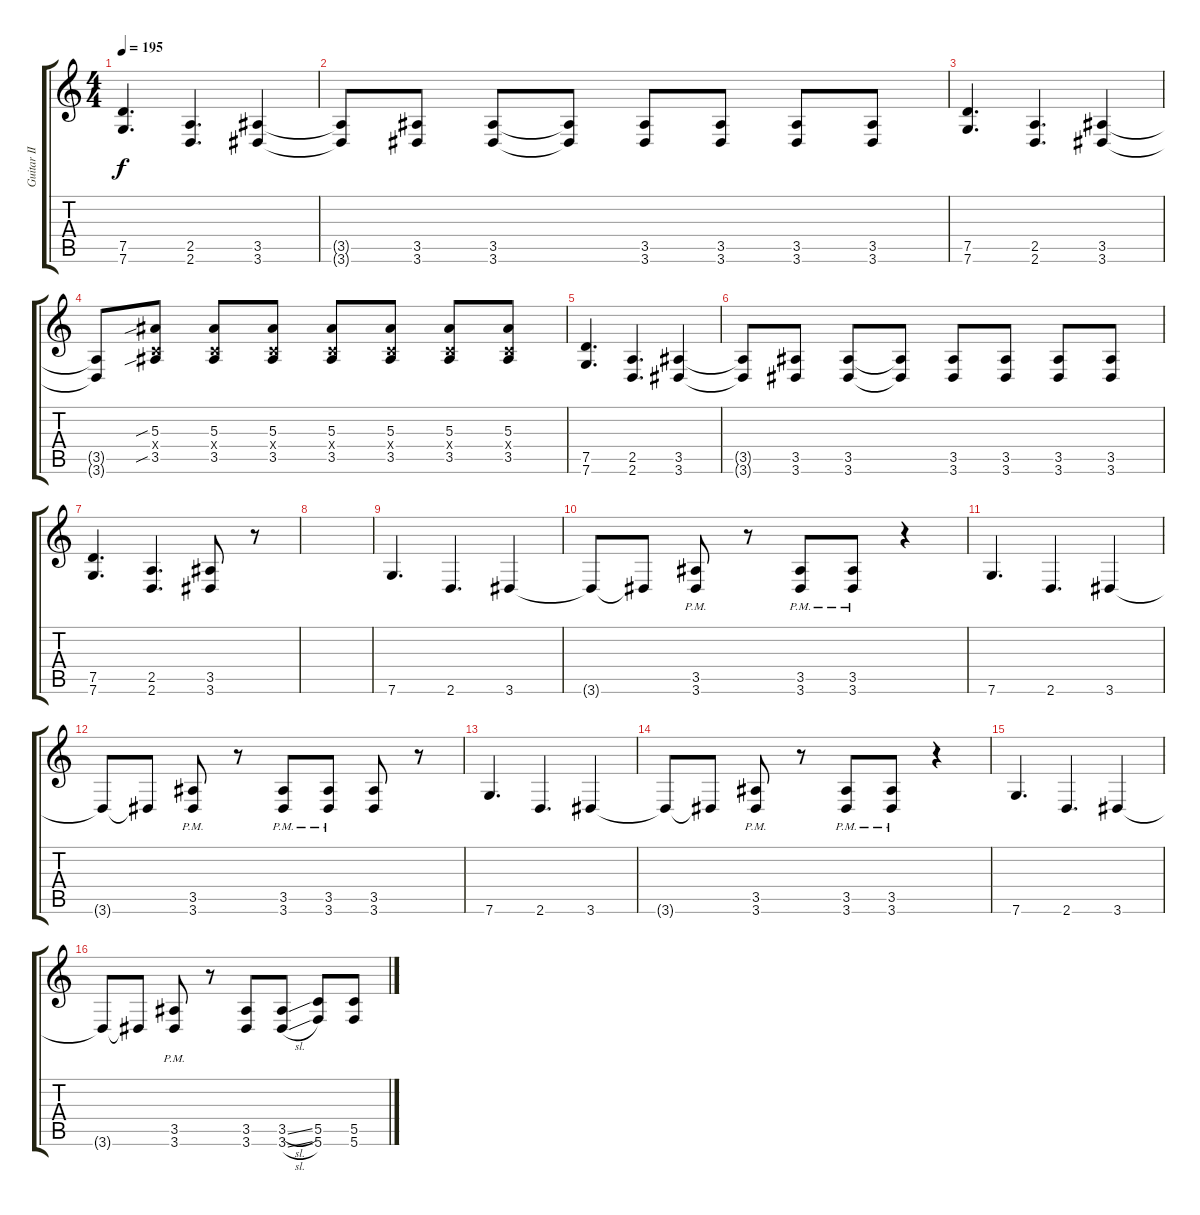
\track ("Guitar II" "Guitar II") {instrument overdrivenguitar}
\staff {score tabs}
\tuning (D4 A3 F3 C3 G2 C2) {hide}
\ts (4 4)
\tempo 195
\clef g2
\ks c
(7.5 7.6).4{d dy f} (2.5 2.6).4{d} (3.5 3.6).4 |
(3.5{t} 3.6{t}).8 (3.5 3.6).8 (3.5 3.6).8 (3.5{t} 3.6{t}).8 (3.5 3.6).8 (3.5 3.6).8 (3.5 3.6).8 (3.5 3.6).8 |
(7.5 7.6).4{d} (2.5 2.6).4{d} (3.5 3.6).4 |
(3.5{t} 3.6{t}).8 (5.3{sib} 0.4{x} 3.5{sib}).8 (5.3 0.4{x} 3.5).8 (5.3 0.4{x} 3.5).8 (5.3 0.4{x} 3.5).8 (5.3 0.4{x} 3.5).8 (5.3 0.4{x} 3.5).8 (5.3 0.4{x} 3.5).8 |
(7.5 7.6).4{d} (2.5 2.6).4{d} (3.5 3.6).4 |
(3.5{t} 3.6{t}).8 (3.5 3.6).8 (3.5 3.6).8 (3.5{t} 3.6{t}).8 (3.5 3.6).8 (3.5 3.6).8 (3.5 3.6).8 (3.5 3.6).8 |
(7.5 7.6).4{d} (2.5 2.6).4{d} (3.5 3.6).8 r.8 |
|
7.6.4{d} 2.6.4{d} 3.6.4 |
3.6{t}.8 3.6{t}.8 (3.5{pm} 3.6{pm}).8 r.8 (3.5{pm} 3.6{pm}).8 (3.5{pm} 3.6{pm}).8 r.4 |
7.6.4{d} 2.6.4{d} 3.6.4 |
3.6{t}.8 3.6{t}.8 (3.5{pm} 3.6{pm}).8 r.8 (3.5{pm} 3.6{pm}).8 (3.5{pm} 3.6{pm}).8 (3.5 3.6).8 r.8 |
7.6.4{d} 2.6.4{d} 3.6.4 |
3.6{t}.8 3.6{t}.8 (3.5{pm} 3.6{pm}).8 r.8 (3.5{pm} 3.6{pm}).8 (3.5{pm} 3.6{pm}).8 r.4 |
7.6.4{d} 2.6.4{d} 3.6.4 |
3.6{t}.8 3.6{t}.8 (3.5{pm} 3.6{pm}).8 r.8 (3.5 3.6).8 (3.5{sl} 3.6{sl}).8 (5.5 5.6).8 (5.5 5.6).8
